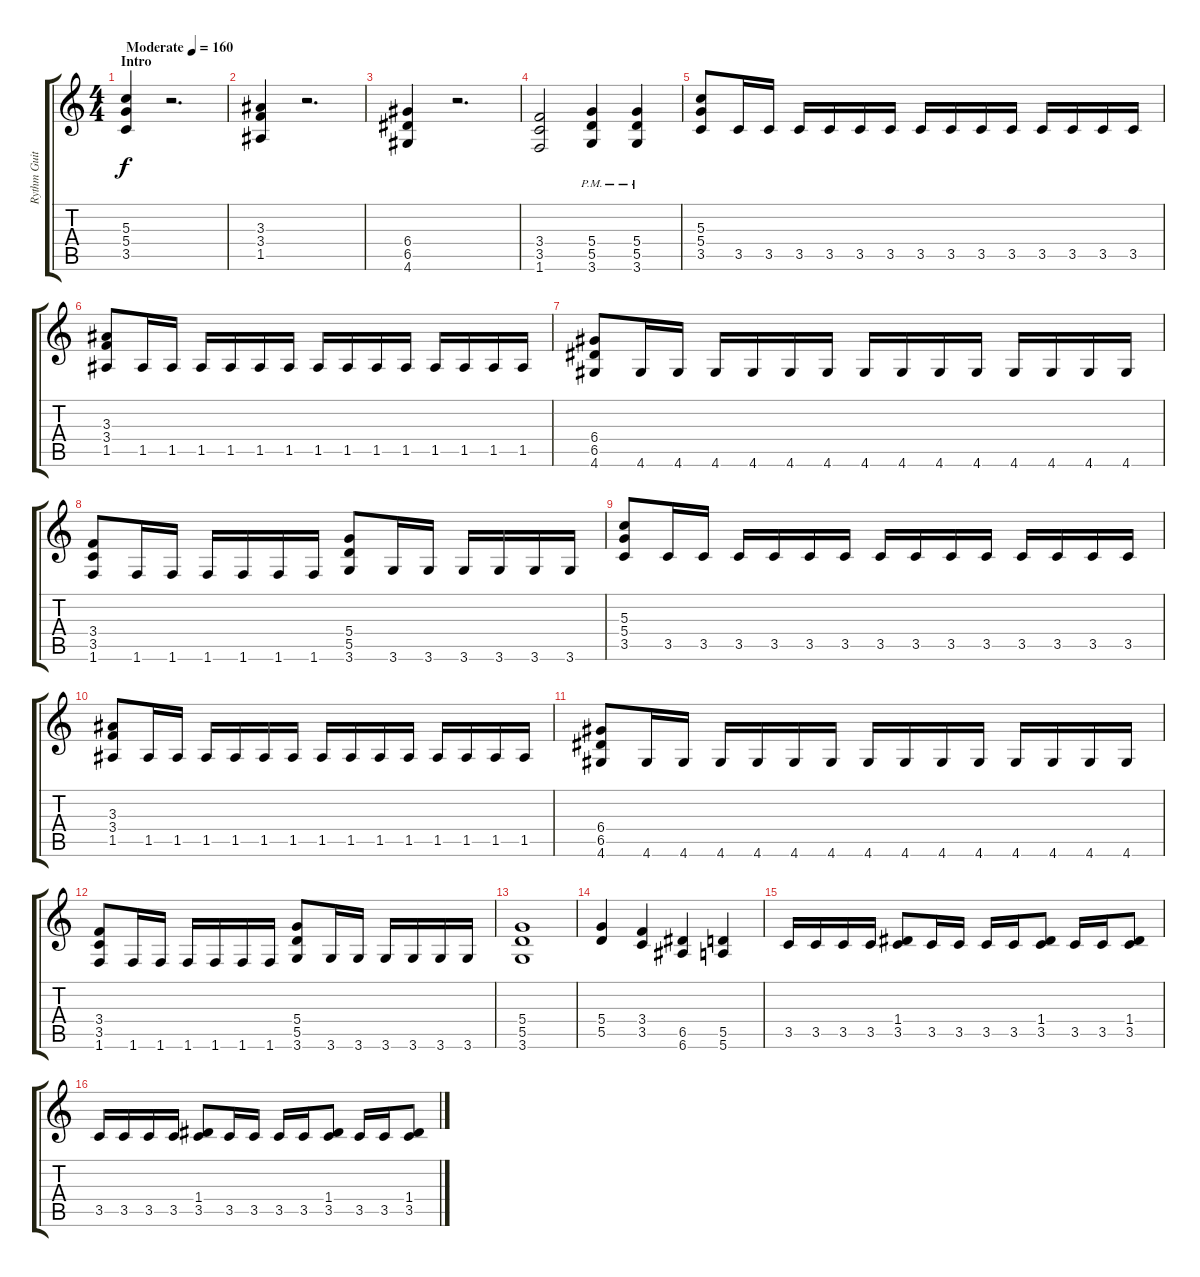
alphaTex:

\track ("Rythm Guitar - Li / Sam" "Rythm Guit") {instrument distortionguitar}
\staff {score tabs}
\tuning (E4 B3 G3 D3 A2 E2) {hide}
\ts (4 4)
\section ("" "Intro")
\tempo (160 "Moderate")
\clef g2
\ks c
(5.3 5.4 3.5).4{dy f instrument distortionguitar} r.2{d} |
(3.3 3.4 1.5).4 r.2{d} |
(6.4 6.5 4.6).4 r.2{d} |
(3.4 3.5 1.6).2 (5.4{pm} 5.5{pm} 3.6{pm}).4 (5.4{pm} 5.5{pm} 3.6{pm}).4 |
(5.3 5.4 3.5).8 3.5.16 3.5.16 3.5.16 3.5.16 3.5.16 3.5.16 3.5.16 3.5.16 3.5.16 3.5.16 3.5.16 3.5.16 3.5.16 3.5.16 |
(3.3 3.4 1.5).8 1.5.16 1.5.16 1.5.16 1.5.16 1.5.16 1.5.16 1.5.16 1.5.16 1.5.16 1.5.16 1.5.16 1.5.16 1.5.16 1.5.16 |
(6.4 6.5 4.6).8 4.6.16 4.6.16 4.6.16 4.6.16 4.6.16 4.6.16 4.6.16 4.6.16 4.6.16 4.6.16 4.6.16 4.6.16 4.6.16 4.6.16 |
(3.4 3.5 1.6).8 1.6.16 1.6.16 1.6.16 1.6.16 1.6.16 1.6.16 (5.4 5.5 3.6).8 3.6.16 3.6.16 3.6.16 3.6.16 3.6.16 3.6.16 |
(5.3 5.4 3.5).8 3.5.16 3.5.16 3.5.16 3.5.16 3.5.16 3.5.16 3.5.16 3.5.16 3.5.16 3.5.16 3.5.16 3.5.16 3.5.16 3.5.16 |
(3.3 3.4 1.5).8 1.5.16 1.5.16 1.5.16 1.5.16 1.5.16 1.5.16 1.5.16 1.5.16 1.5.16 1.5.16 1.5.16 1.5.16 1.5.16 1.5.16 |
(6.4 6.5 4.6).8 4.6.16 4.6.16 4.6.16 4.6.16 4.6.16 4.6.16 4.6.16 4.6.16 4.6.16 4.6.16 4.6.16 4.6.16 4.6.16 4.6.16 |
(3.4 3.5 1.6).8 1.6.16 1.6.16 1.6.16 1.6.16 1.6.16 1.6.16 (5.4 5.5 3.6).8 3.6.16 3.6.16 3.6.16 3.6.16 3.6.16 3.6.16 |
(5.4 5.5 3.6).1 |
(5.4 5.5).4 (3.4 3.5).4 (6.5 6.6).4 (5.5 5.6).4 |
3.5.16 3.5.16 3.5.16 3.5.16 (1.4 3.5).8 3.5.16 3.5.16 3.5.16 3.5.16 (1.4 3.5).8 3.5.16 3.5.16 (1.4 3.5).8 |
3.5.16 3.5.16 3.5.16 3.5.16 (1.4 3.5).8 3.5.16 3.5.16 3.5.16 3.5.16 (1.4 3.5).8 3.5.16 3.5.16 (1.4 3.5).8
